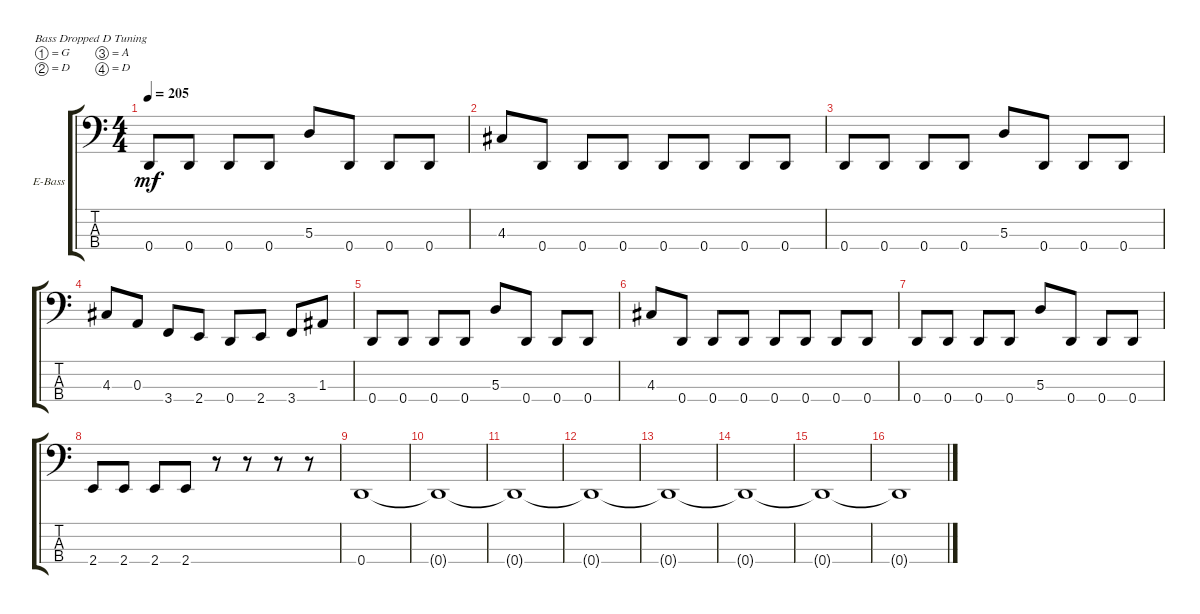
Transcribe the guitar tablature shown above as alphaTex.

\defaultSystemsLayout 4
\bracketExtendMode groupsimilarinstruments
\firstSystemTrackNameOrientation horizontal
\otherSystemsTrackNameOrientation horizontal
\track ("Electric Bass" "E-Bass") {instrument electricbassfinger}
\staff {score tabs}
\tuning (G2 D2 A1 D1)
\ts (4 4)
\tempo 205
\clef f4
\ks c
0.4.8{dy mf} 0.4.8 0.4.8 0.4.8 5.3.8 0.4.8 0.4.8 0.4.8 |
4.3.8 0.4.8 0.4.8 0.4.8 0.4.8 0.4.8 0.4.8 0.4.8 |
0.4.8 0.4.8 0.4.8 0.4.8 5.3.8 0.4.8 0.4.8 0.4.8 |
4.3.8 0.3.8 3.4.8 2.4.8 0.4.8 2.4.8 3.4.8 1.3.8 |
0.4.8 0.4.8 0.4.8 0.4.8 5.3.8 0.4.8 0.4.8 0.4.8 |
4.3.8 0.4.8 0.4.8 0.4.8 0.4.8 0.4.8 0.4.8 0.4.8 |
0.4.8 0.4.8 0.4.8 0.4.8 5.3.8 0.4.8 0.4.8 0.4.8 |
2.4.8 2.4.8 2.4.8 2.4.8 r.8 r.8 r.8 r.8 |
0.4.1 |
0.4{t}.1 |
0.4{t}.1 |
0.4{t}.1 |
0.4{t}.1 |
0.4{t}.1 |
0.4{t}.1 |
0.4{t}.1
